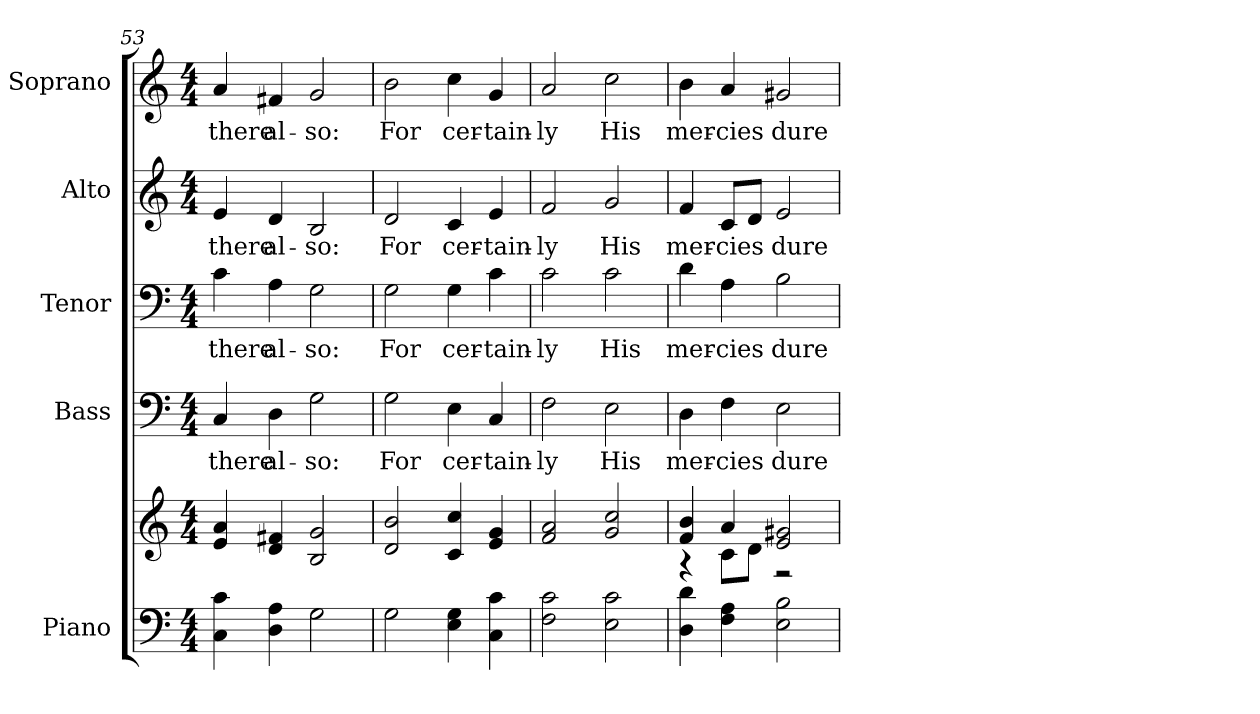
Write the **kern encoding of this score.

**kern	**kern	**kern	**text	**kern	**text	**kern	**text	**kern	**text
*part5	*part5	*part4	*part4	*part3	*part3	*part2	*part2	*part1	*part1
*staff6	*staff5	*staff4	*staff4	*staff3	*staff3	*staff2	*staff2	*staff1	*staff1
*I"Piano	*	*I"Bass	*	*I"Tenor	*	*I"Alto	*	*I"Soprano	*
*I'Pno.	*	*I'B.	*	*I'T.	*	*I'A.	*	*I'S.	*
*clefF4	*clefG2	*clefF4	*	*clefF4	*	*clefG2	*	*clefG2	*
*k[]	*k[]	*k[]	*	*k[]	*	*k[]	*	*k[]	*
*C:	*C:	*C:	*	*C:	*	*C:	*	*C:	*
*M4/4	*M4/4	*M4/4	*	*M4/4	*	*M4/4	*	*M4/4	*
=53	=53	=53	=53	=53	=53	=53	=53	=53	=53
!	!	!	!LO:LY:b:color=#000000	!	!	!	!	!	!
!	!	!	!	!	!LO:LY:b:color=#000000	!	!	!	!
!	!	!	!	!	!	!	!LO:LY:b:color=#000000	!	!
!	!	!	!	!	!	!	!	!	!LO:LY:b:color=#000000
4Ci\ 4ci	4ei/ 4ai	4Ci/	there	4ci\	there	4ei/	there	4ai/	there
!	!	!	!LO:LY:b:color=#000000	!	!	!	!	!	!
!	!	!	!	!	!LO:LY:b:color=#000000	!	!	!	!
!	!	!	!	!	!	!	!LO:LY:b:color=#000000	!	!
!	!	!	!	!	!	!	!	!	!LO:LY:b:color=#000000
4Di\ 4Ai	4di/ 4f#Xi	4Di\	al-	4Ai\	al-	4di/	al-	4f#Xi/	al-
!	!	!	!LO:LY:b:color=#000000	!	!	!	!	!	!
!	!	!	!	!	!LO:LY:b:color=#000000	!	!	!	!
!	!	!	!	!	!	!	!LO:LY:b:color=#000000	!	!
!	!	!	!	!	!	!	!	!	!LO:LY:b:color=#000000
2Gi\	2Bi/ 2gi	2Gi\	-so:	2Gi\	-so:	2Bi/	-so:	2gi/	-so:
!!LO:PB:g=z
=54	=54	=54	=54	=54	=54	=54	=54	=54	=54
!	!	!	!LO:LY:b:color=#000000	!	!	!	!	!	!
!	!	!	!	!	!LO:LY:b:color=#000000	!	!	!	!
!	!	!	!	!	!	!	!LO:LY:b:color=#000000	!	!
!	!	!	!	!	!	!	!	!	!LO:LY:b:color=#000000
2Gi\	2di/ 2bi	2Gi\	For	2Gi\	For	2di/	For	2bi\	For
!	!	!	!LO:LY:b:color=#000000	!	!	!	!	!	!
!	!	!	!	!	!LO:LY:b:color=#000000	!	!	!	!
!	!	!	!	!	!	!	!LO:LY:b:color=#000000	!	!
!	!	!	!	!	!	!	!	!	!LO:LY:b:color=#000000
4Ei\ 4Gi	4ci/ 4cci	4Ei\	cer-	4Gi\	cer-	4ci/	cer-	4cci\	cer-
!	!	!	!LO:LY:b:color=#000000	!	!	!	!	!	!
!	!	!	!	!	!LO:LY:b:color=#000000	!	!	!	!
!	!	!	!	!	!	!	!LO:LY:b:color=#000000	!	!
!	!	!	!	!	!	!	!	!	!LO:LY:b:color=#000000
4Ci\ 4ci	4ei/ 4gi	4Ci/	-tain-	4ci\	-tain-	4ei/	-tain-	4gi/	-tain-
=55	=55	=55	=55	=55	=55	=55	=55	=55	=55
!	!	!	!LO:LY:b:color=#000000	!	!	!	!	!	!
!	!	!	!	!	!LO:LY:b:color=#000000	!	!	!	!
!	!	!	!	!	!	!	!LO:LY:b:color=#000000	!	!
!	!	!	!	!	!	!	!	!	!LO:LY:b:color=#000000
2Fi\ 2ci	2fi/ 2ai	2Fi\	-ly	2ci\	-ly	2fi/	-ly	2ai/	-ly
!	!	!	!LO:LY:b:color=#000000	!	!	!	!	!	!
!	!	!	!	!	!LO:LY:b:color=#000000	!	!	!	!
!	!	!	!	!	!	!	!LO:LY:b:color=#000000	!	!
!	!	!	!	!	!	!	!	!	!LO:LY:b:color=#000000
2Ei\ 2ci	2gi/ 2cci	2Ei\	His	2ci\	His	2gi/	His	2cci\	His
!!LO:PB:g=z
=56	=56	=56	=56	=56	=56	=56	=56	=56	=56
*	*^	*	*	*	*	*	*	*	*
!	!	!	!	!LO:LY:b:color=#000000	!	!	!	!	!	!
!	!	!	!	!	!	!LO:LY:b:color=#000000	!	!	!	!
!	!	!	!	!	!	!	!	!LO:LY:b:color=#000000	!	!
!	!	!	!	!	!	!	!	!	!	!LO:LY:b:color=#000000
4Di\ 4di	4fi/ 4bi	4r	4Di\	mer-	4di\	mer-	4fi/	mer-	4bi\	mer-
!	!	!	!	!LO:LY:b:color=#000000	!	!	!	!	!	!
!	!	!	!	!	!	!LO:LY:b:color=#000000	!	!	!	!
!	!	!	!	!	!	!	!	!LO:LY:b:color=#000000	!	!
!	!	!	!	!	!	!	!	!	!	!LO:LY:b:color=#000000
4Fi\ 4Ai	4ai/	8ci\L	4Fi\	-cies	4Ai\	-cies	8ci/L	-cies	4ai/	-cies
.	.	8di\J	.	.	.	.	8di/J	.	.	.
!	!	!	!	!LO:LY:b:color=#000000	!	!	!	!	!	!
!	!	!	!	!	!	!LO:LY:b:color=#000000	!	!	!	!
!	!	!	!	!	!	!	!	!LO:LY:b:color=#000000	!	!
!	!	!	!	!	!	!	!	!	!	!LO:LY:b:color=#000000
2Ei\ 2Bi	2ei/ 2g#Xi	2r	2Ei\	dure	2Bi\	dure	2ei/	dure	2g#Xi/	dure
*	*v	*v	*	*	*	*	*	*	*	*
=	=	=	=	=	=	=	=	=	=
*-	*-	*-	*-	*-	*-	*-	*-	*-	*-
